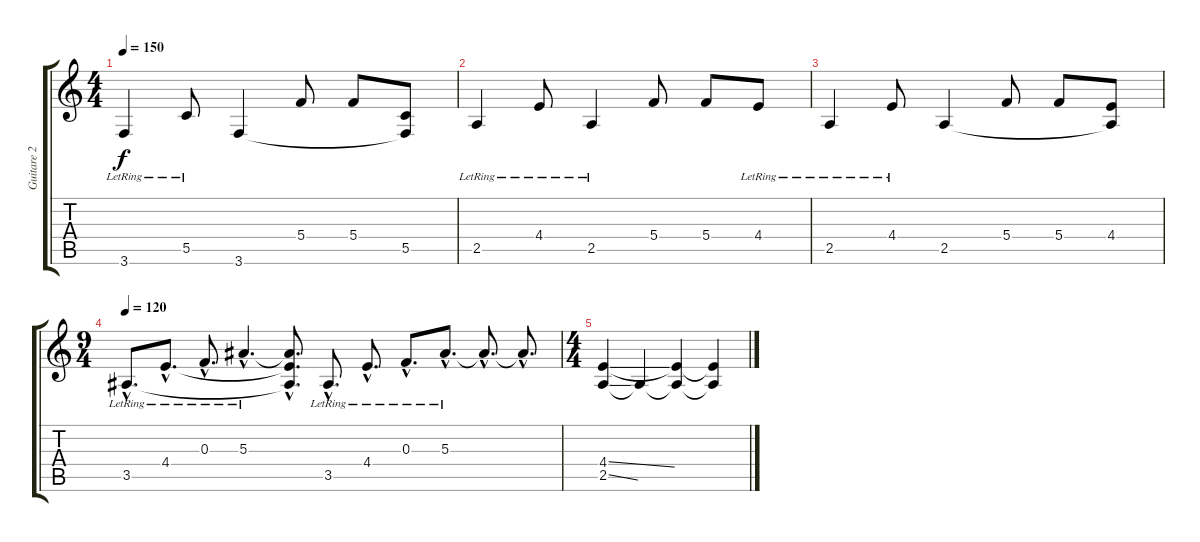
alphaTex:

\track ("Guitare 2" "Guitare 2") {instrument distortionguitar}
\staff {score tabs}
\tuning (D4 A3 F3 C3 G2 D2) {hide}
\ts (4 4)
\tempo 150
\clef g2
\ks c
3.6{lr}.4{dy f} 5.5{lr}.8 3.6.4 5.4.8 5.4.8 (5.5 3.6{t}).8 |
2.5{lr}.4 4.4{lr}.8 2.5{lr}.4 5.4.8 5.4.8 4.4{lr}.8 |
2.5{lr}.4 4.4{lr}.8 2.5.4 5.4.8 5.4.8 (4.4 2.5{t}).8 |
\ts (9 4)
\tempo 120
3.5{hac lr}.8{d} 4.4{hac lr}.8{d} 0.3{hac lr}.8{d} 5.3{hac lr}.4{d} (5.3{hac t} 4.4{hac t} 3.5{hac t}).8{d} 3.5{hac lr}.8{d} 4.4{hac lr}.8{d} 0.3{hac lr}.8{d} 5.3{hac lr}.8{d} 5.3{hac t}.8{d} 5.3{hac t}.8{d} |
\ts (4 4)
(4.4{ss} 2.5{ss}).4 2.5{t}.4 (4.4{t} 2.5{t}).4 (4.4{t} 2.5{t}).4
